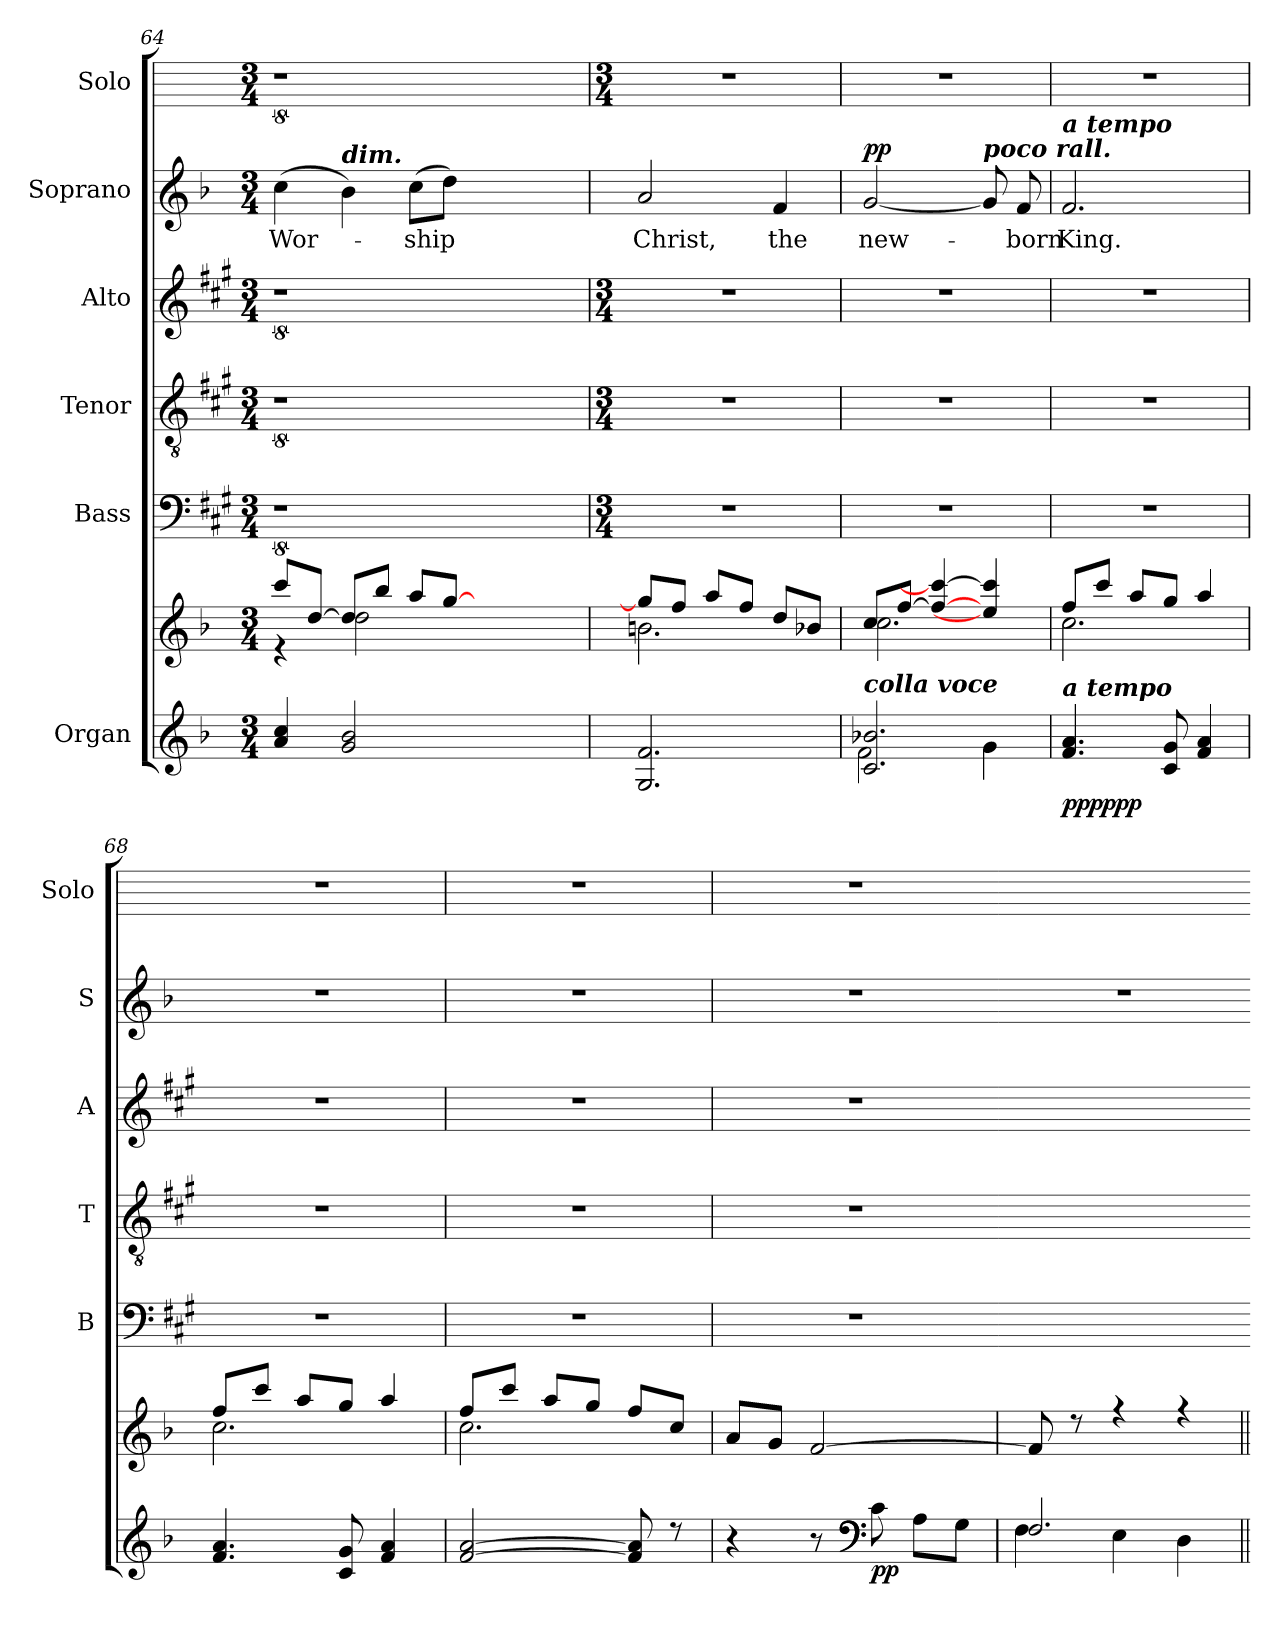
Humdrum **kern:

**kern	**kern	**dynam	**kern	**kern	**kern	**kern	**text	**dynam	**kern
*part6	*part6	*part6	*part5	*part4	*part3	*part2	*part2	*part2	*part1
*staff7	*staff6	*staff6/7	*staff5	*staff4	*staff3	*staff2	*staff2	*staff2	*staff1
*I"Organ	*	*	*I"Bass	*I"Tenor	*I"Alto	*I"Soprano	*	*	*I"Solo
*	*	*	*I'B	*I'T	*I'A	*I'S	*	*	*I'Solo
*clefG2	*clefG2	*	*clefF4	*clefGv2	*clefG2	*clefG2	*	*	*
*k[b-]	*k[b-]	*	*k[f#c#g#]	*k[f#c#g#]	*k[f#c#g#]	*k[b-]	*	*	*
*F:	*F:	*	*A:	*A:	*A:	*F:	*	*	*
*M3/4	*M3/4	*	*M3/4	*M3/4	*M3/4	*M3/4	*	*	*M3/4
=64	=64	=64	=64	=64	=64	=64	=64	=64	=64
*^	*^	*	*	*	*	*	*	*	*
!	!	!	!	!	!	!	!	!	!LO:LY:b	!	!
4a/ 4cc/	2ryy	8ccc/L	4r	.	8%11r	8%11r	8%11r	(>4cc	Wor-	.	8%11r
.	.	[8dd/J	.	.	.	.	.	.	.	.	.
!	!	!	!	!	!	!	!	!LO:TX:a:Bi:t=dim.	!	!	!
2g/ 2b-/	.	8dd/L]	2dd\	.	.	.	.	4b-)	.	.	.
.	.	8bb-/J	.	.	.	.	.	.	.	.	.
!	!	!	!	!	!	!	!	!	!LO:LY:b	!	!
.	8ryy	8aa/L	.	.	.	.	.	(>8ccL	ship	.	.
.	2.ryy	[8gg/J	.	.	.	.	.	8ddJ)	.	.	.
2ryy	.	2ryy	2ryy	.	.	.	.	2ryy	.	.	.
8ryy	.	8ryy	8ryy	.	.	.	.	8ryy	.	.	.
*v	*v	*	*	*	*	*	*	*	*	*	*
!!LO:LB:g=z
=65	=65	=65	=65	=65	=65	=65	=65	=65	=65	=65
*	*	*	*	*M3/4	*M3/4	*M3/4	*	*	*	*M3/4
!	!	!	!	!	!	!	!	!LO:LY:b	!	!
2.G/ 2.f/	8gg/L]	2.bn\	.	2.r	2.r	2.r	2a	Christ,	.	2.r
.	8ff/J	.	.	.	.	.	.	.	.	.
.	8aa/L	.	.	.	.	.	.	.	.	.
.	8ff/J	.	.	.	.	.	.	.	.	.
!	!	!	!	!	!	!	!	!LO:LY:b	!	!
.	8dd/L	.	.	.	.	.	4f	the	.	.
.	8b-/J	.	.	.	.	.	.	.	.	.
!!LO:LB:g=z
=66	=66	=66	=66	=66	=66	=66	=66	=66	=66	=66
*^	*	*	*	*	*	*	*	*	*	*
!LO:TX:a:Bi:t=colla voce	!	!	!	!	!	!	!	!	!	!	!
!	!	!	!	!	!	!	!	!	!LO:LY:b	!LO:DY:b	!
2.c/ 2.b-X/	2f\	8cc/L	2.cc\	.	2.r	2.r	2.r	[2g	new-	pp	2.r
.	.	[8ff/J	.	.	.	.	.	.	.	.	.
.	.	4ff/_ 4ccc/_	.	.	.	.	.	.	.	.	.
!	!	!	!	!	!	!	!	!LO:TX:a:Bi:t=poco rall.	!	!	!
.	4g\	4ee/] 4ccc/]	.	.	.	.	.	8g]	.	.	.
!	!	!	!	!	!	!	!	!	!LO:LY:b	!	!
.	.	.	.	.	.	.	.	8f	born	.	.
=67	=67	=67	=67	=67	=67	=67	=67	=67	=67	=67	=67
!	!	!	!	!	!	!	!	!LO:TX:a:Bi:t=a tempo	!	!	!
!LO:TX:a:Bi:t=a tempo	!	!	!	!	!	!	!	!	!	!	!
!	!	!	!	!LO:DY:b=2	!	!	!	!	!LO:LY:b	!	!
!	!	!	!	!LO:DY:n=1:b	!	!	!	!	!	!	!
!	!	!	!	!LO:DY:n=2:b	!	!	!	!	!	!	!
4.f/ 4.a/	2.ryy	8ff/L	2.cc\	pp pp pp	2.r	2.r	2.r	2.f	King.	.	2.r
.	.	8ccc/J	.	.	.	.	.	.	.	.	.
.	.	8aa/L	.	.	.	.	.	.	.	.	.
8c/ 8g/	.	8gg/J	.	.	.	.	.	.	.	.	.
4f/ 4a/	.	4aa/	.	.	.	.	.	.	.	.	.
=68	=68	=68	=68	=68	=68	=68	=68	=68	=68	=68	=68
!	!	!	!	!	!	!	!	!LO:N:vis=1	!	!	!
4.f/ 4.a/	2.ryy	8ff/L	2.cc\	.	2.r	2.r	2.r	2.r	.	.	2.r
.	.	8ccc/J	.	.	.	.	.	.	.	.	.
.	.	8aa/L	.	.	.	.	.	.	.	.	.
8c/ 8g/	.	8gg/J	.	.	.	.	.	.	.	.	.
4f/ 4a/	.	4aa/	.	.	.	.	.	.	.	.	.
=69	=69	=69	=69	=69	=69	=69	=69	=69	=69	=69	=69
!	!	!	!	!	!	!	!	!LO:N:vis=1	!	!	!
[2f/ [2a/	2.ryy	8ff/L	2.cc\	.	2.r	2.r	2.r	2.r	.	.	2.r
.	.	8ccc/J	.	.	.	.	.	.	.	.	.
.	.	8aa/L	.	.	.	.	.	.	.	.	.
.	.	8gg/J	.	.	.	.	.	.	.	.	.
8f/] 8a/]	.	8ff/L	.	.	.	.	.	.	.	.	.
8r	.	8cc/J	.	.	.	.	.	.	.	.	.
=70	=70	=70	=70	=70	=70	=70	=70	=70	=70	=70	=70
!	!	!	!	!	!	!	!	!LO:N:vis=1	!	!	!
4r	4.ryy	8a/L	2.ryy	.	2.r	2.r	2.r	2.r	.	.	2.r
.	.	8g/J	.	.	.	.	.	.	.	.	.
8r	.	[2f/	.	.	.	.	.	.	.	.	.
*clefF4	*	*	*	*	*	*	*	*	*	*	*
!	!	!	!	!LO:DY:b=2	!	!	!	!	!	!	!
4.ryy	8c\	.	.	pp	.	.	.	.	.	.	.
.	8A\L	.	.	.	.	.	.	.	.	.	.
.	8G\J	.	.	.	.	.	.	.	.	.	.
=71	=71	=71	=71	=71||	=71||	=71||	=71||	=71	=71||	=71||	=71||
!	!	!	!	!	!	!	!	!LO:N:vis=1	!	!	!
2.F/	4F\	8f/]	2.ryy	.	2.ryy	2.ryy	2.ryy	2.r	.	.	2.ryy
.	.	8r	.	.	.	.	.	.	.	.	.
.	4E\	4r	.	.	.	.	.	.	.	.	.
.	4D\	4r	.	.	.	.	.	.	.	.	.
*v	*v	*	*	*	*	*	*	*	*	*	*
*	*v	*v	*	*	*	*	*	*	*	*
=||	=||	=	=	=	=	=||	=	=	=
*-	*-	*-	*-	*-	*-	*-	*-	*-	*-
